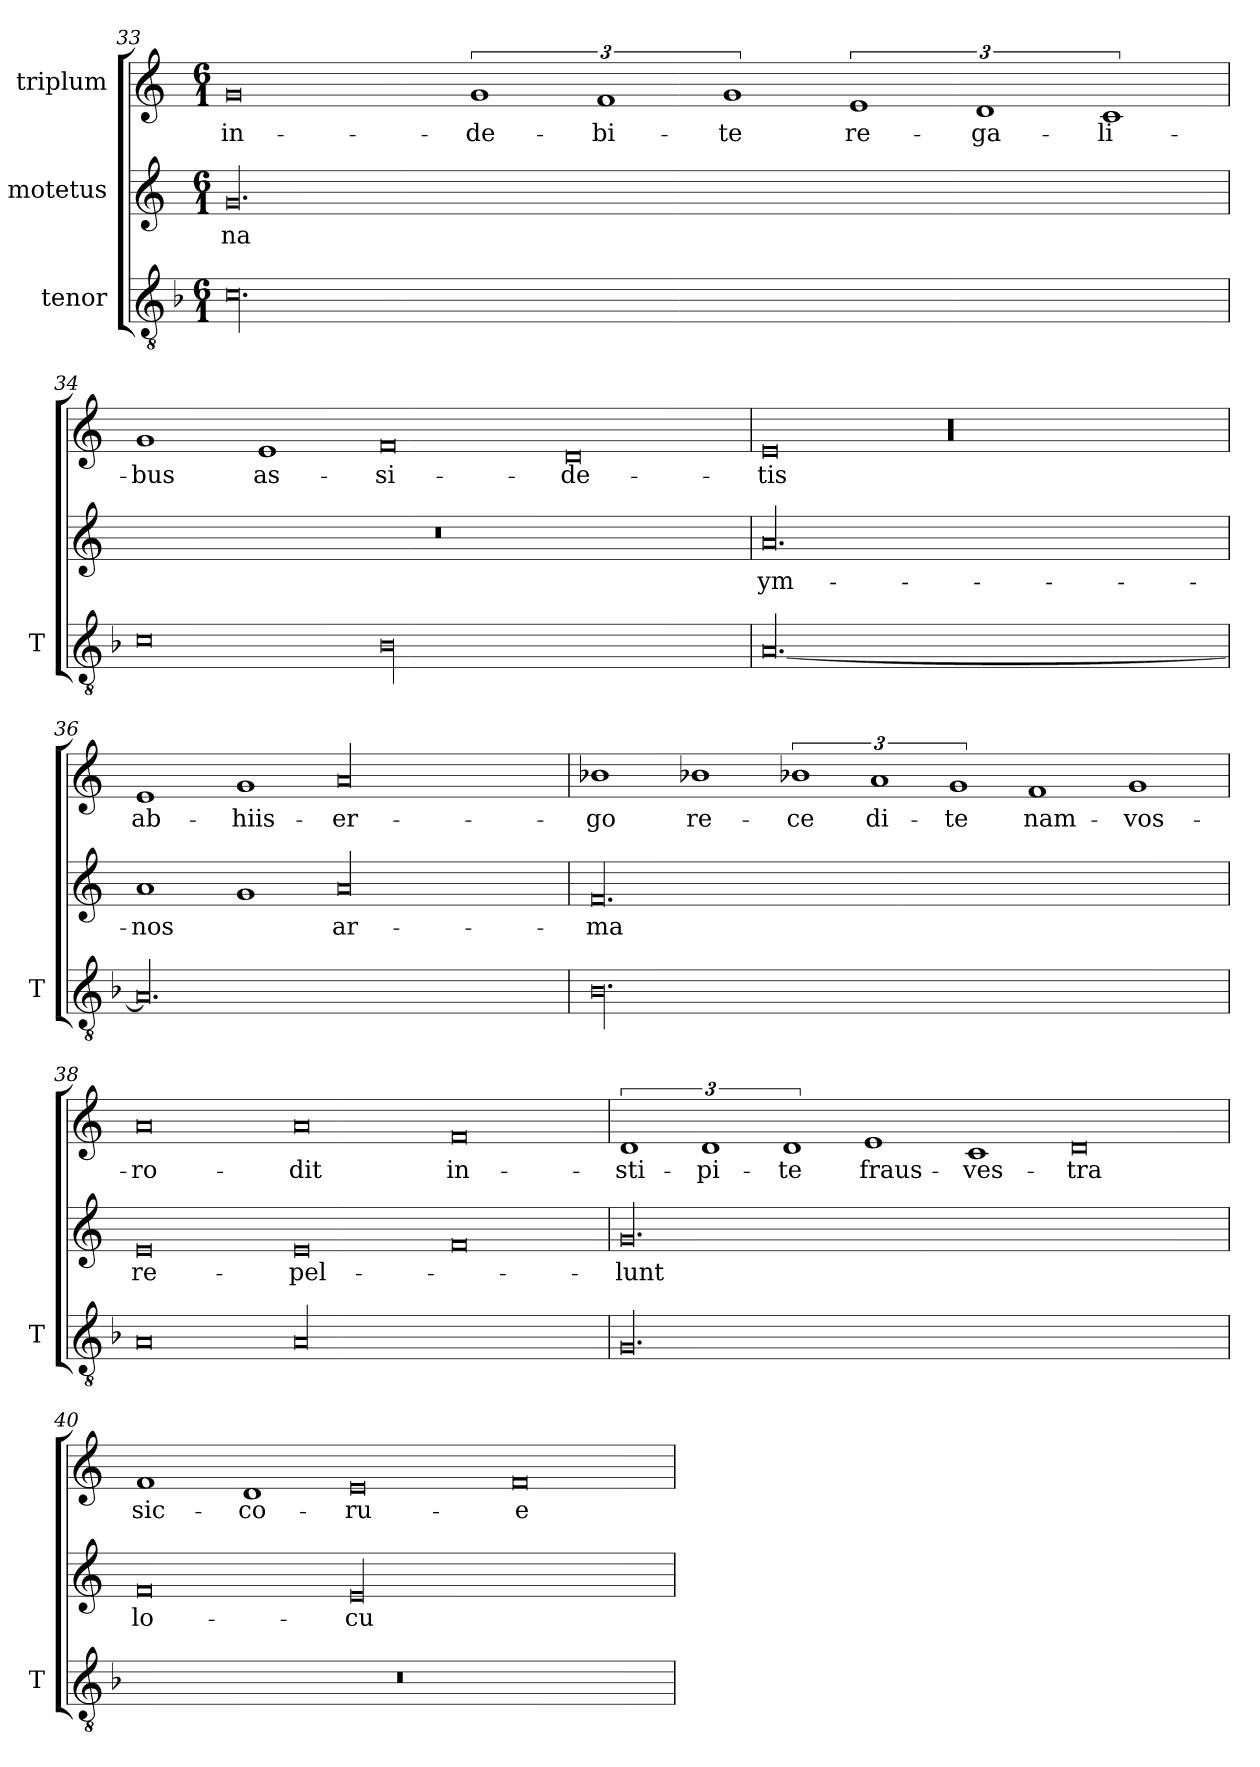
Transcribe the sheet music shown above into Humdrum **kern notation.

**kern	**kern	**text	**kern	**text
*part3	*part2	*part2	*part1	*part1
*staff3	*staff2	*staff2	*staff1	*staff1
*I"tenor	*I"motetus	*	*I"triplum	*
*I'T	*	*	*	*
!!LO:LB:g=z
*clefGv2	*clefG2	*	*clefG2	*
*k[b-]	*k[]	*	*k[]	*
*F:	*C:	*	*C:	*
*M6/1	*M6/1	*	*M6/1	*
=33	=33	=33	=33	=33
00.c\	00.g/	-na	0g/	in-
.	.	.	3%2g/	-de-
.	.	.	3%2f/	-bi-
.	.	.	3%2g/	-te
.	.	.	3%2e/	re-
.	.	.	3%2d/	-ga-
.	.	.	3%2c/	-li-
=34	=34	=34	=34	=34
0c\	00.r	.	1g/	-bus
.	.	.	1e/	as-
00B-\	.	.	0f/	-si-
.	.	.	0d/	-de-
=35	=35	=35	=35	=35
[00.A/	00.a/	ym-	0e/	-tis
.	.	.	00r	.
=36	=36	=36	=36	=36
00.A/]	1a/	-nos	1e/	ab-
.	1g/	.	1g/	hiis-
.	00a/	ar-	00a/	er-
!!LO:LB:g=z
=37	=37	=37	=37	=37
00.B-\	00.f/	-ma	1b-X\	-go
.	.	.	1b-Xi\	re-
.	.	.	3%2b-Xi\	-ce
.	.	.	3%2a/	di-
.	.	.	3%2g/	-te
.	.	.	1f/	nam-
.	.	.	1g/	vos-
=38	=38	=38	=38	=38
0A/	0e/	re-	0a/	ro-
00A/	0e/	-pel-	0a/	-dit
.	0f/	.	0f/	in-
=39	=39	=39	=39	=39
00.G/	00.g/	-lunt	3%2d/	sti-
.	.	.	3%2d/	-pi-
.	.	.	3%2d/	-te
.	.	.	1e/	fraus-
.	.	.	1c/	ves-
.	.	.	0d/	-tra
!!LO:LB:g=z
=40	=40	=40	=40	=40
00.r	0f/	lo-	1f/	sic-
.	.	.	1d/	co-
.	00e/	-cu-	0e/	-ru-
.	.	.	0f/	-e-
=	=	=	=	=
*-	*-	*-	*-	*-
